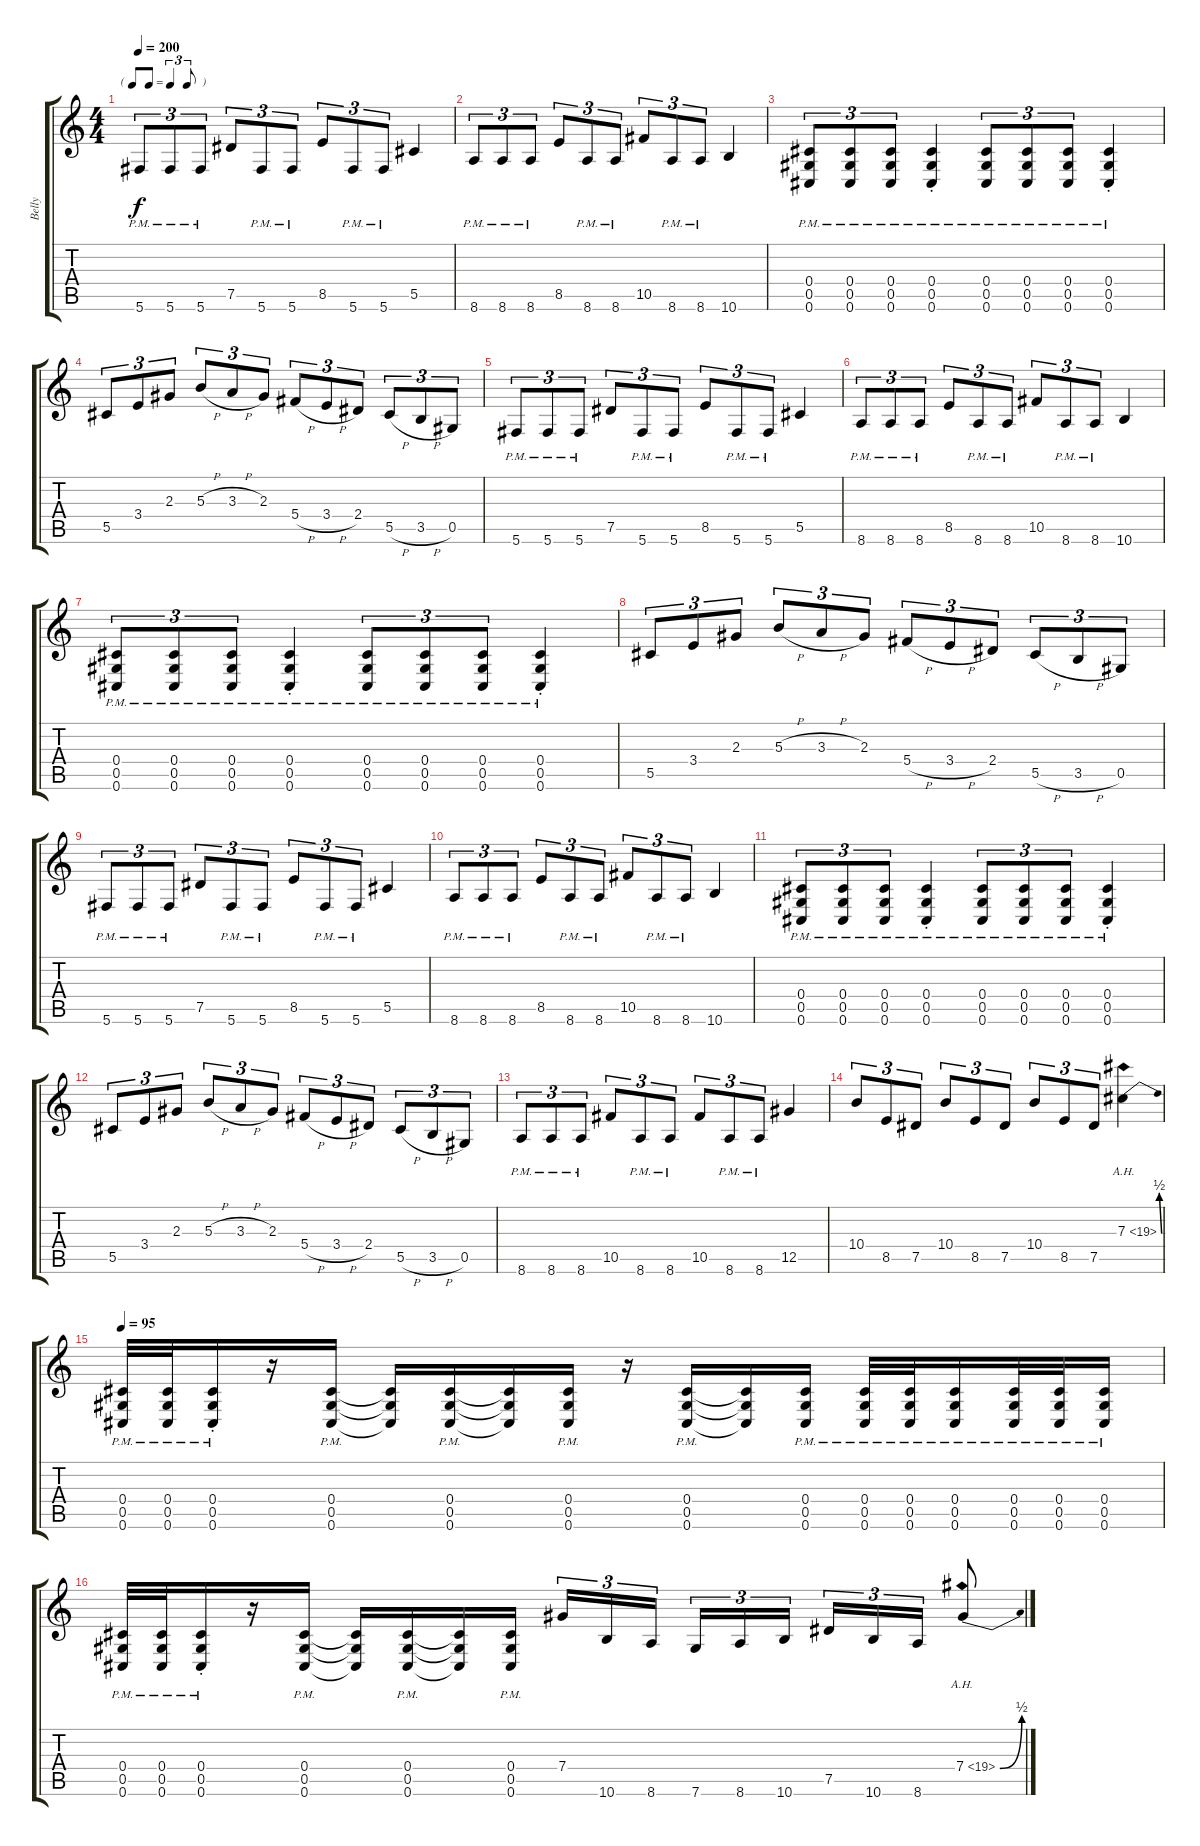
\track ("Belly" "Belly") {instrument acousticguitarsteel}
\staff {score tabs}
\tuning (Eb4 Bb3 Gb3 Db3 Ab2 Db2) {hide}
\ts (4 4)
\tf triplet8th
\tempo 200
\clef g2
\ks c
5.6{pm}.8{tu (3 2) dy f} 5.6{pm}.8{tu (3 2)} 5.6{pm}.8{tu (3 2)} 7.5.8{tu (3 2)} 5.6{pm}.8{tu (3 2)} 5.6{pm}.8{tu (3 2)} 8.5.8{tu (3 2)} 5.6{pm}.8{tu (3 2)} 5.6{pm}.8{tu (3 2)} 5.5.4 |
8.6{pm}.8{tu (3 2)} 8.6{pm}.8{tu (3 2)} 8.6{pm}.8{tu (3 2)} 8.5.8{tu (3 2)} 8.6{pm}.8{tu (3 2)} 8.6{pm}.8{tu (3 2)} 10.5.8{tu (3 2)} 8.6{pm}.8{tu (3 2)} 8.6{pm}.8{tu (3 2)} 10.6.4 |
(0.4{pm} 0.5{pm} 0.6{pm}).8{tu (3 2)} (0.4{pm} 0.5{pm} 0.6{pm}).8{tu (3 2)} (0.4{pm} 0.5{pm} 0.6{pm}).8{tu (3 2)} (0.4{pm st} 0.5{pm st} 0.6{pm st}).4 (0.4{pm} 0.5{pm} 0.6{pm}).8{tu (3 2)} (0.4{pm} 0.5{pm} 0.6{pm}).8{tu (3 2)} (0.4{pm} 0.5{pm} 0.6{pm}).8{tu (3 2)} (0.4{pm st} 0.5{pm st} 0.6{pm st}).4 |
5.5.8{tu (3 2)} 3.4.8{tu (3 2)} 2.3.8{tu (3 2)} 5.3{h}.8{tu (3 2)} 3.3{h}.8{tu (3 2)} 2.3.8{tu (3 2)} 5.4{h}.8{tu (3 2)} 3.4{h}.8{tu (3 2)} 2.4.8{tu (3 2)} 5.5{h}.8{tu (3 2)} 3.5{h}.8{tu (3 2)} 0.5.8{tu (3 2)} |
5.6{pm}.8{tu (3 2)} 5.6{pm}.8{tu (3 2)} 5.6{pm}.8{tu (3 2)} 7.5.8{tu (3 2)} 5.6{pm}.8{tu (3 2)} 5.6{pm}.8{tu (3 2)} 8.5.8{tu (3 2)} 5.6{pm}.8{tu (3 2)} 5.6{pm}.8{tu (3 2)} 5.5.4 |
8.6{pm}.8{tu (3 2)} 8.6{pm}.8{tu (3 2)} 8.6{pm}.8{tu (3 2)} 8.5.8{tu (3 2)} 8.6{pm}.8{tu (3 2)} 8.6{pm}.8{tu (3 2)} 10.5.8{tu (3 2)} 8.6{pm}.8{tu (3 2)} 8.6{pm}.8{tu (3 2)} 10.6.4 |
(0.4{pm} 0.5{pm} 0.6{pm}).8{tu (3 2)} (0.4{pm} 0.5{pm} 0.6{pm}).8{tu (3 2)} (0.4{pm} 0.5{pm} 0.6{pm}).8{tu (3 2)} (0.4{pm st} 0.5{pm st} 0.6{pm st}).4 (0.4{pm} 0.5{pm} 0.6{pm}).8{tu (3 2)} (0.4{pm} 0.5{pm} 0.6{pm}).8{tu (3 2)} (0.4{pm} 0.5{pm} 0.6{pm}).8{tu (3 2)} (0.4{pm st} 0.5{pm st} 0.6{pm st}).4 |
5.5.8{tu (3 2)} 3.4.8{tu (3 2)} 2.3.8{tu (3 2)} 5.3{h}.8{tu (3 2)} 3.3{h}.8{tu (3 2)} 2.3.8{tu (3 2)} 5.4{h}.8{tu (3 2)} 3.4{h}.8{tu (3 2)} 2.4.8{tu (3 2)} 5.5{h}.8{tu (3 2)} 3.5{h}.8{tu (3 2)} 0.5.8{tu (3 2)} |
5.6{pm}.8{tu (3 2)} 5.6{pm}.8{tu (3 2)} 5.6{pm}.8{tu (3 2)} 7.5.8{tu (3 2)} 5.6{pm}.8{tu (3 2)} 5.6{pm}.8{tu (3 2)} 8.5.8{tu (3 2)} 5.6{pm}.8{tu (3 2)} 5.6{pm}.8{tu (3 2)} 5.5.4 |
8.6{pm}.8{tu (3 2)} 8.6{pm}.8{tu (3 2)} 8.6{pm}.8{tu (3 2)} 8.5.8{tu (3 2)} 8.6{pm}.8{tu (3 2)} 8.6{pm}.8{tu (3 2)} 10.5.8{tu (3 2)} 8.6{pm}.8{tu (3 2)} 8.6{pm}.8{tu (3 2)} 10.6.4 |
(0.4{pm} 0.5{pm} 0.6{pm}).8{tu (3 2)} (0.4{pm} 0.5{pm} 0.6{pm}).8{tu (3 2)} (0.4{pm} 0.5{pm} 0.6{pm}).8{tu (3 2)} (0.4{pm st} 0.5{pm st} 0.6{pm st}).4 (0.4{pm} 0.5{pm} 0.6{pm}).8{tu (3 2)} (0.4{pm} 0.5{pm} 0.6{pm}).8{tu (3 2)} (0.4{pm} 0.5{pm} 0.6{pm}).8{tu (3 2)} (0.4{pm st} 0.5{pm st} 0.6{pm st}).4 |
5.5.8{tu (3 2)} 3.4.8{tu (3 2)} 2.3.8{tu (3 2)} 5.3{h}.8{tu (3 2)} 3.3{h}.8{tu (3 2)} 2.3.8{tu (3 2)} 5.4{h}.8{tu (3 2)} 3.4{h}.8{tu (3 2)} 2.4.8{tu (3 2)} 5.5{h}.8{tu (3 2)} 3.5{h}.8{tu (3 2)} 0.5.8{tu (3 2)} |
8.6{pm}.8{tu (3 2)} 8.6{pm}.8{tu (3 2)} 8.6{pm}.8{tu (3 2)} 10.5.8{tu (3 2)} 8.6{pm}.8{tu (3 2)} 8.6{pm}.8{tu (3 2)} 10.5.8{tu (3 2)} 8.6{pm}.8{tu (3 2)} 8.6{pm}.8{tu (3 2)} 12.5.4 |
10.4.8{tu (3 2)} 8.5.8{tu (3 2)} 7.5.8{tu (3 2)} 10.4.8{tu (3 2)} 8.5.8{tu (3 2)} 7.5.8{tu (3 2)} 10.4.8{tu (3 2)} 8.5.8{tu (3 2)} 7.5.8{tu (3 2)} 7.3{be (bend 0 0 60 2) ah 12}.4 |
\tempo 95
(0.4{pm} 0.5{pm} 0.6{pm}).32 (0.4{pm} 0.5{pm} 0.6{pm}).32 (0.4{pm st} 0.5{pm st} 0.6{pm st}).16 r.16 (0.4{pm} 0.5{pm} 0.6{pm}).16 (0.4{t} 0.5{t} 0.6{t}).16 (0.4{pm} 0.5{pm} 0.6{pm}).16 (0.4{t} 0.5{t} 0.6{t}).16 (0.4{pm} 0.5{pm} 0.6{pm}).16 r.16 (0.4{pm} 0.5{pm} 0.6{pm}).16 (0.4{t} 0.5{t} 0.6{t}).16 (0.4{pm} 0.5{pm} 0.6{pm}).16 (0.4{pm} 0.5{pm} 0.6{pm}).32 (0.4{pm} 0.5{pm} 0.6{pm}).32 (0.4{pm} 0.5{pm} 0.6{pm}).16 (0.4{pm} 0.5{pm} 0.6{pm}).32 (0.4{pm} 0.5{pm} 0.6{pm}).32 (0.4{pm} 0.5{pm} 0.6{pm}).16 |
(0.4{pm} 0.5{pm} 0.6{pm}).32 (0.4{pm} 0.5{pm} 0.6{pm}).32 (0.4{pm st} 0.5{pm st} 0.6{pm st}).16 r.16 (0.4{pm} 0.5{pm} 0.6{pm}).16 (0.4{t} 0.5{t} 0.6{t}).16 (0.4{pm} 0.5{pm} 0.6{pm}).16 (0.4{t} 0.5{t} 0.6{t}).16 (0.4{pm} 0.5{pm} 0.6{pm}).16 7.4.16{tu (3 2)} 10.6.16{tu (3 2)} 8.6.16{tu (3 2)} 7.6.16{tu (3 2)} 8.6.16{tu (3 2)} 10.6.16{tu (3 2)} 7.5.16{tu (3 2)} 10.6.16{tu (3 2)} 8.6.16{tu (3 2)} 7.4{be (bend 0 0 60 2) ah 12}.8
